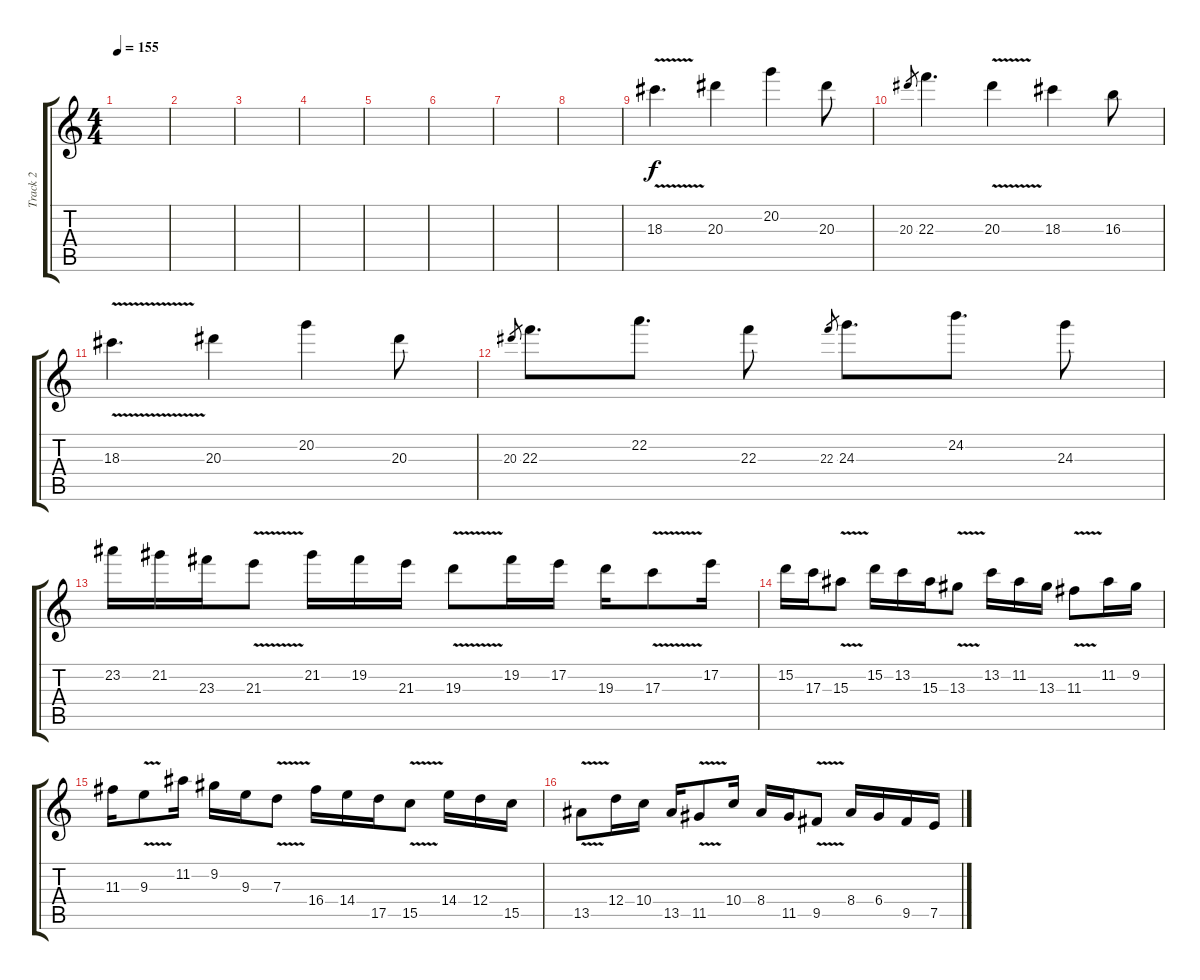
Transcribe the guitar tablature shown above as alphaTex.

\track ("Track 2" "Track 2") {instrument overdrivenguitar}
\staff {score tabs}
\tuning (E4 B3 G3 D3 A2 E2) {hide}
\ts (4 4)
\tempo 155
\clef g2
\ks c
|
|
|
|
|
|
|
|
18.3{v}.4{d volume 13} 20.3.4 20.2.4 20.3.8 |
20.3.8{gr} 22.3.4{d} 20.3{v}.4 18.3.4 16.3.8 |
18.3{v}.4{d} 20.3.4 20.2.4 20.3.8 |
20.3.8{gr} 22.3.8{d} 22.2.8{d} 22.3.8 22.3.8{gr} 24.3.8{d} 24.2.8{d} 24.3.8 |
23.2.16 21.2.16 23.3.16 21.3{v}.8 21.2.16 19.2.16 21.3.16 19.3{v}.8 19.2.16 17.2.16 19.3.16 17.3{v}.8 17.2.16 |
15.2.16 17.3.16 15.3{v}.8 15.2.16 13.2.16 15.3.16 13.3{v}.8 13.2.16 11.2.16 13.3.16 11.3{v}.8 11.2.16 9.2.16 |
11.3.16 9.3{v}.8 11.2.16 9.2.16 9.3.16 7.3{v}.8 16.4.16 14.4.16 17.5.16 15.5{v}.8 14.4.16 12.4.16 15.5.16 |
13.5{v}.8 12.4.16 10.4.16 13.5.16 11.5{v}.8 10.4.16 8.4.16 11.5.16 9.5{v}.8 8.4.16 6.4.16 9.5.16 7.5.16
